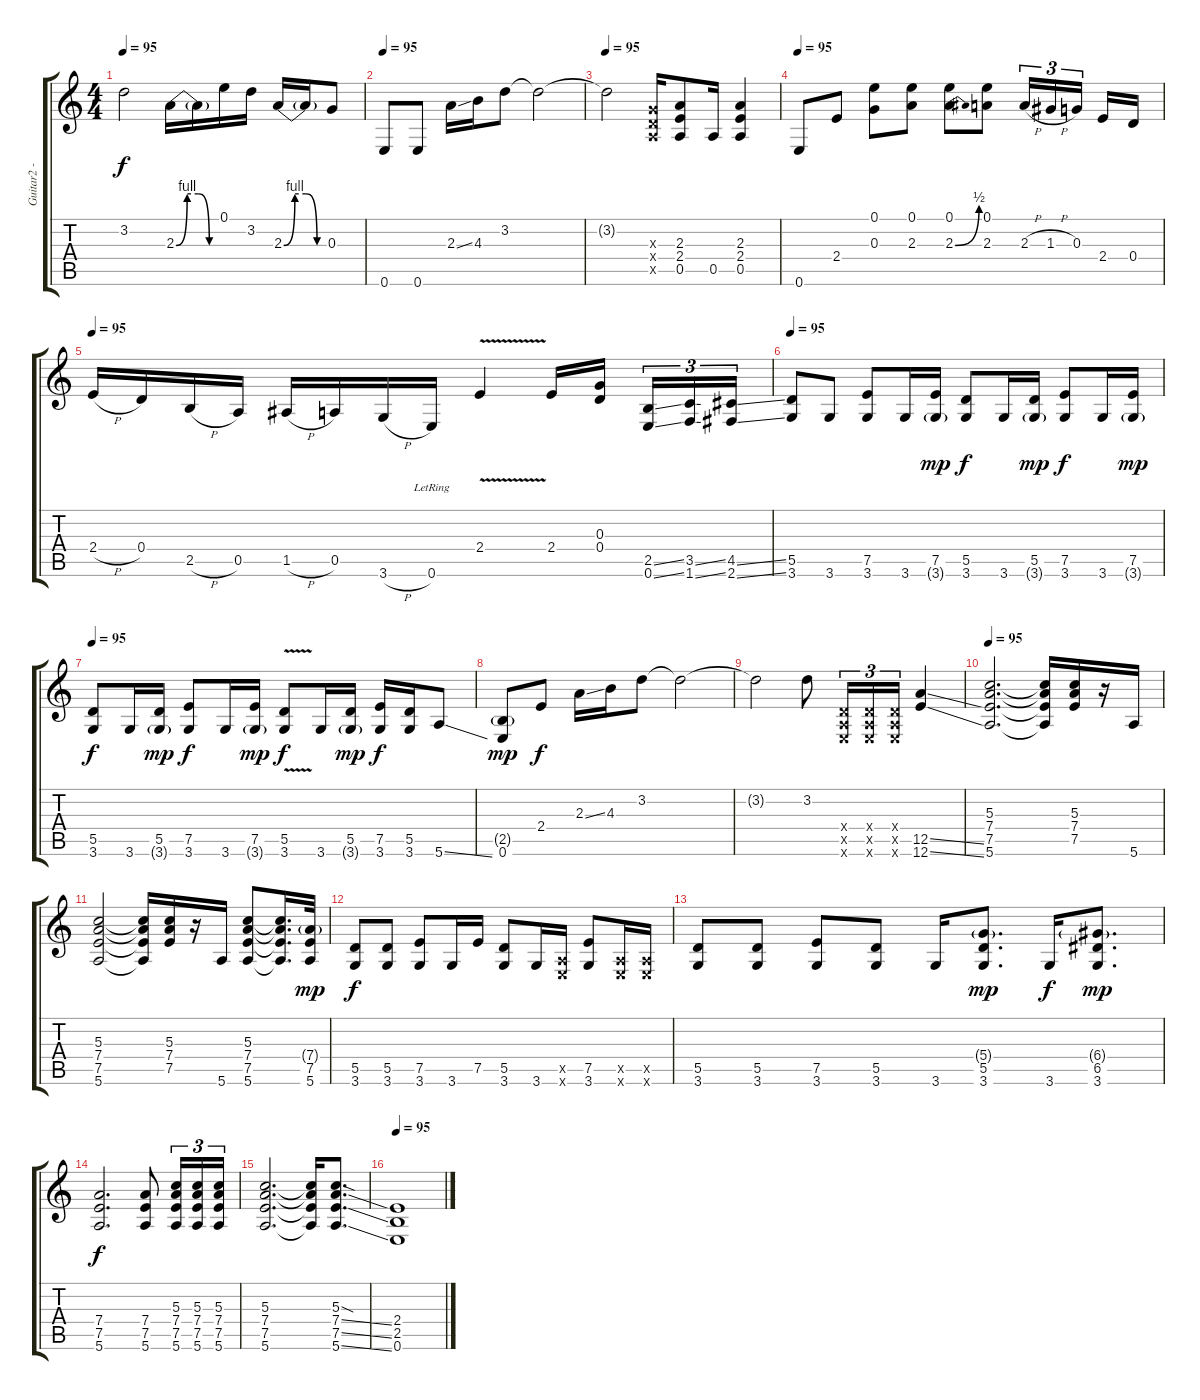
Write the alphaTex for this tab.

\track ("Guitar2 - David Gilmour (effect2)" "Guitar2 - ") {instrument electricguitarclean}
\staff {score tabs}
\tuning (E4 B3 G3 D3 A2 E2) {hide}
\ts (4 4)
\tempo 95
\clef g2
\ks c
3.2{t}.2{dy f} 2.3{be (custom 0 0 15 4 30 4 45 0 60 0)}.16 2.3{t}.16 0.1.16 3.2.16 2.3{be (custom 0 0 15 4 30 4 45 0 60 0)}.16 2.3{t}.16 0.3.8 |
\tempo 95
0.6.8 0.6.8 2.3{ss}.16 4.3.16 3.2.8 3.2{t}.2 |
\tempo 95
3.2{t}.2 (0.3{x} 0.4{x} 0.5{x}).16 (2.3 2.4 0.5).8 0.5.16 (2.3 2.4 0.5).4 |
\tempo 95
0.6.8 2.4.8 (0.1 0.3).8 (0.1 2.3).8 (0.1 2.3{be (bend 0 0 60 2)}).8 (0.1 2.3).8 2.3{h}.16{tu (3 2)} 1.3{h}.16{tu (3 2)} 0.3.16{tu (3 2)} 2.4.16 0.4.16 |
\tempo 95
2.4{h}.16 0.4.16 2.5{h}.16 0.5.16 1.5{h}.16 0.5.16 3.6{h}.16 0.6{lr}.16 2.4{v}.4 2.4.16 (0.3 0.4).16 (2.5{ss} 0.6{ss}).16{tu (3 2)} (3.5{ss} 1.6{ss}).16{tu (3 2)} (4.5{ss} 2.6{ss}).16{tu (3 2)} |
\tempo 95
(5.5 3.6).8 3.6.8 (7.5 3.6).8 3.6.16 (7.5 3.6{g}).16{dy mp} (5.5 3.6).8{dy f} 3.6.16 (5.5 3.6{g}).16{dy mp} (7.5 3.6).8{dy f} 3.6.16 (7.5 3.6{g}).16{dy mp} |
\tempo 95
(5.5 3.6).8{dy f} 3.6.16 (5.5 3.6{g}).16{dy mp} (7.5 3.6).8{dy f} 3.6.16 (7.5 3.6{g}).16{dy mp} (5.5 3.6{v}).8{dy f} 3.6.16 (5.5 3.6{g}).16{dy mp} (7.5 3.6).16{dy f} (5.5 3.6).16 5.6{ss}.8 |
(2.5{g} 0.6).8{dy mp} 2.4.8{dy f} 2.3{ss}.16 4.3.16 3.2.8 3.2{t}.2 |
3.2{t}.2 3.2.8 (0.4{x} 0.5{x} 0.6{x}).16{tu (3 2)} (0.4{x} 0.5{x} 0.6{x}).16{tu (3 2)} (0.4{x} 0.5{x} 0.6{x}).16{tu (3 2)} (12.5{ss} 12.6{ss}).4 |
\tempo 95
(5.3 7.4 7.5 5.6).2{d} (5.3{t} 7.4{t} 7.5{t} 5.6{t}).16 (5.3 7.4 7.5).16 r.16 5.6.16 |
(5.3 7.4 7.5 5.6).2 (5.3{t} 7.4{t} 7.5{t} 5.6{t}).16 (5.3 7.4 7.5).16 r.16 5.6.16 (5.3 7.4 7.5 5.6).8 (5.3{t} 7.4{t} 7.5{t} 5.6{t}).16{d} (7.4{g} 7.5 5.6).32{dy mp} |
(5.5 3.6).8{dy f} (5.5 3.6).8 (7.5 3.6).8 3.6.16 7.5.16 (5.5 3.6).8 3.6.16 (0.5{x} 0.6{x}).16 (7.5 3.6).8 (0.5{x} 0.6{x}).16 (0.5{x} 0.6{x}).16 |
(5.5 3.6).8 (5.5 3.6).8 (7.5 3.6).8 (5.5 3.6).8 3.6.16 (5.4{g} 5.5 3.6).8{d dy mp} 3.6.16{dy f} (6.4{g} 6.5 3.6).8{d dy mp} |
(7.4 7.5 5.6).2{d dy f} (7.4 7.5 5.6).8 (5.3 7.4 7.5 5.6).16{tu (3 2)} (5.3 7.4 7.5 5.6).16{tu (3 2)} (5.3 7.4 7.5 5.6).16{tu (3 2)} |
(5.3 7.4 7.5 5.6).2{d} (5.3{t} 7.4{t} 7.5{t} 5.6{t}).16 (5.3{sod} 7.4{ss} 7.5{ss} 5.6{ss}).8{d} |
\tempo 95
(2.4 2.5 0.6).1
